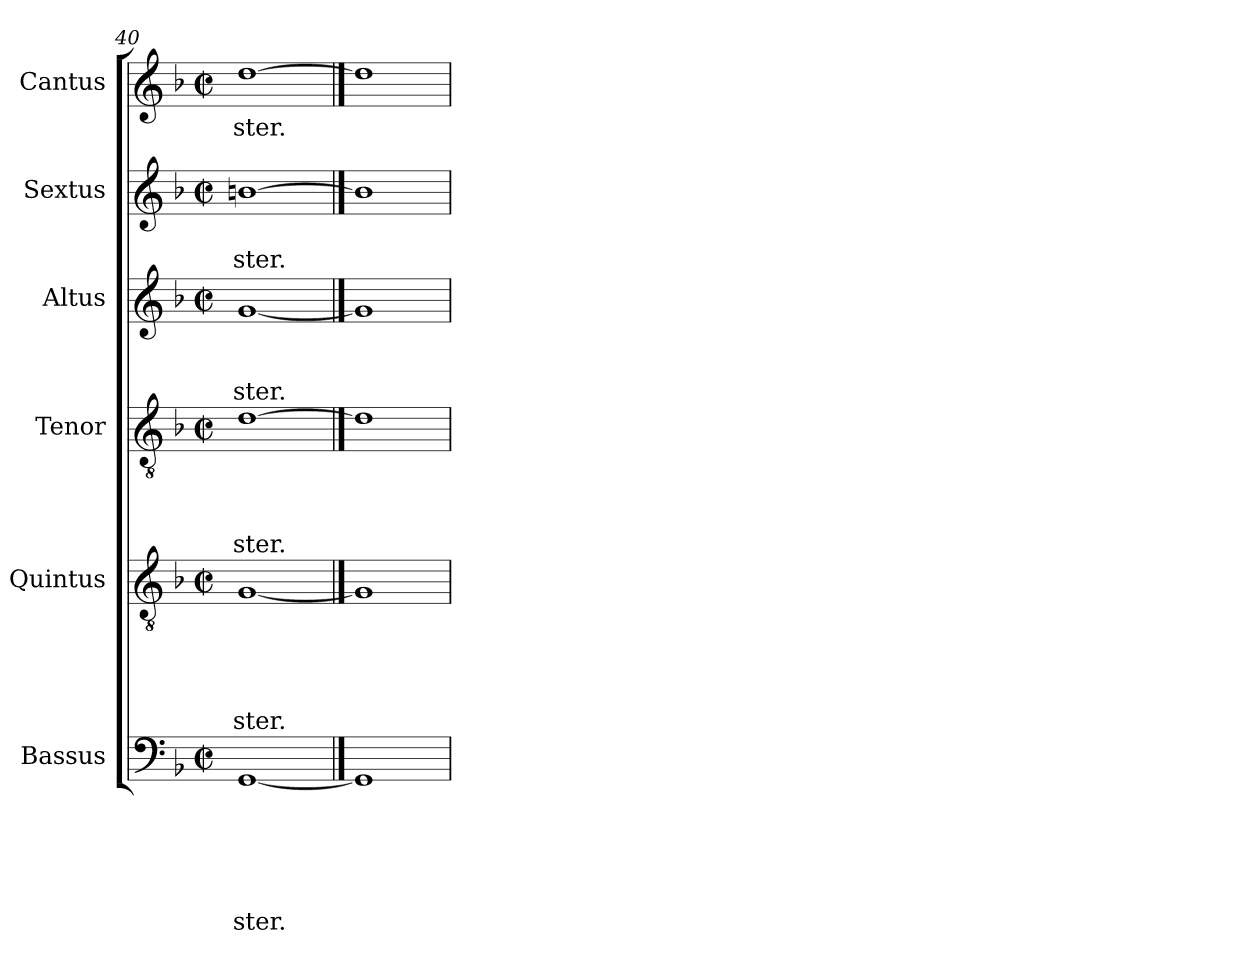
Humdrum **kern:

**kern	**text	**text	**text	**text	**text	**text	**kern	**text	**text	**text	**text	**text	**kern	**text	**text	**text	**text	**kern	**text	**text	**text	**kern	**text	**text	**kern	**text
*part6	*part6	*part6	*part6	*part6	*part6	*part6	*part5	*part5	*part5	*part5	*part5	*part5	*part4	*part4	*part4	*part4	*part4	*part3	*part3	*part3	*part3	*part2	*part2	*part2	*part1	*part1
*staff6	*staff6	*staff6	*staff6	*staff6	*staff6	*staff6	*staff5	*staff5	*staff5	*staff5	*staff5	*staff5	*staff4	*staff4	*staff4	*staff4	*staff4	*staff3	*staff3	*staff3	*staff3	*staff2	*staff2	*staff2	*staff1	*staff1
*I"Bassus	*	*	*	*	*	*	*I"Quintus	*	*	*	*	*	*I"Tenor	*	*	*	*	*I"Altus	*	*	*	*I"Sextus	*	*	*I"Cantus	*
*clefF4	*	*	*	*	*	*	*clefGv2	*	*	*	*	*	*clefGv2	*	*	*	*	*clefG2	*	*	*	*clefG2	*	*	*clefG2	*
*k[b-]	*	*	*	*	*	*	*k[b-]	*	*	*	*	*	*k[b-]	*	*	*	*	*k[b-]	*	*	*	*k[b-]	*	*	*k[b-]	*
*F:	*	*	*	*	*	*	*F:	*	*	*	*	*	*F:	*	*	*	*	*F:	*	*	*	*F:	*	*	*F:	*
*M2/2	*	*	*	*	*	*	*M2/2	*	*	*	*	*	*M2/2	*	*	*	*	*M2/2	*	*	*	*M2/2	*	*	*M2/2	*
*met(c|)	*	*	*	*	*	*	*met(c|)	*	*	*	*	*	*met(c|)	*	*	*	*	*met(c|)	*	*	*	*met(c|)	*	*	*met(c|)	*
=40	=40	=40	=40	=40	=40	=40	=40	=40	=40	=40	=40	=40	=40	=40	=40	=40	=40	=40	=40	=40	=40	=40	=40	=40	=40	=40
!	!	!	!	!	!	!LO:LY:b	!	!	!	!	!	!LO:LY:b	!	!	!	!	!LO:LY:b	!	!	!	!LO:LY:b	!	!	!LO:LY:b	!	!LO:LY:b
[1GG	.	.	.	.	.	ster.	[1G	.	.	.	.	ster.	[1d	.	.	.	ster.	[1g	.	.	ster.	[1bn	.	ster.	[1dd	-ster.
==41	==41	==41	==41	==41	==41	==41	==41	==41	==41	==41	==41	==41	==41	==41	==41	==41	==41	==41	==41	==41	==41	==41	==41	==41	==41	==41
1GG]	.	.	.	.	.	.	1G]	.	.	.	.	.	1d]	.	.	.	.	1g]	.	.	.	1b]	.	.	1dd]	.
=	=	=	=	=	=	=	=	=	=	=	=	=	=	=	=	=	=	=	=	=	=	=	=	=	=	=
*-	*-	*-	*-	*-	*-	*-	*-	*-	*-	*-	*-	*-	*-	*-	*-	*-	*-	*-	*-	*-	*-	*-	*-	*-	*-	*-
